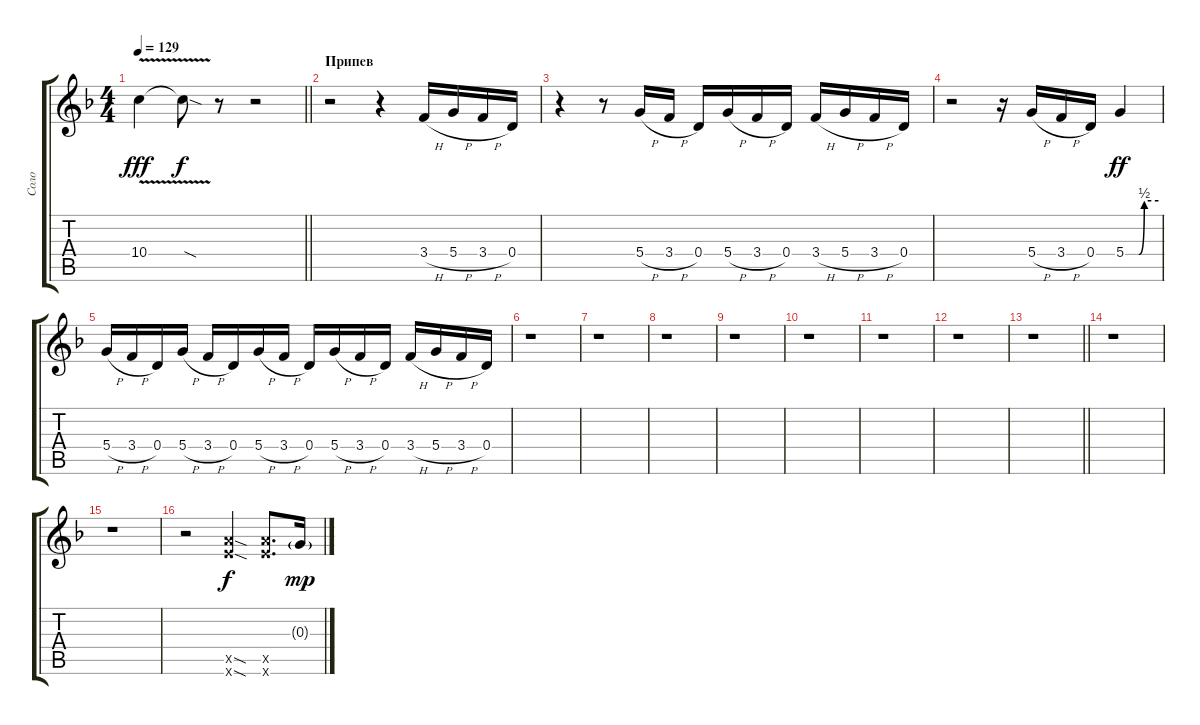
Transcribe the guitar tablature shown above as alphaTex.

\track ("Соло" "Соло") {instrument distortionguitar}
\staff {score tabs}
\tuning (E4 B3 G3 D3 A2 E2) {hide}
\ts (4 4)
\tempo 129
\clef g2
\barLineRight lightlight
\ks dminor
10.4{v}.4{dy fff} 10.4{sod t}.8{dy f} r.8 r.2 |
\section ("" "Припев")
r.2{volume 4} r.4 3.4{h}.16 5.4{h}.16 3.4{h}.16 0.4.16 |
r.4 r.8 5.4{h}.16 3.4{h}.16 0.4.16 5.4{h}.16 3.4{h}.16 0.4.16 3.4{h}.16 5.4{h}.16 3.4{h}.16 0.4.16 |
r.2 r.16 5.4{h}.16 3.4{h}.16 0.4.16 5.4{be (custom 0 0 24 0 34 2 60 2)}.4{dy ff volume 6 instrument distortionguitar} |
5.4{h}.16 3.4{h}.16 0.4.16 5.4{h}.16 3.4{h}.16 0.4.16 5.4{h}.16 3.4{h}.16 0.4.16 5.4{h}.16 3.4{h}.16 0.4.16 3.4{h}.16 5.4{h}.16 3.4{h}.16 0.4.16 |
r.1 |
r.1 |
r.1 |
r.1 |
r.1 |
r.1 |
r.1 |
\barLineRight lightlight
r.1 |
r.1 |
r.1 |
r.2 (12.5{sod x} 12.6{sod x}).4{dy f} (12.5{x} 12.6{x}).8{d} 0.3{g}.16{dy mp}
